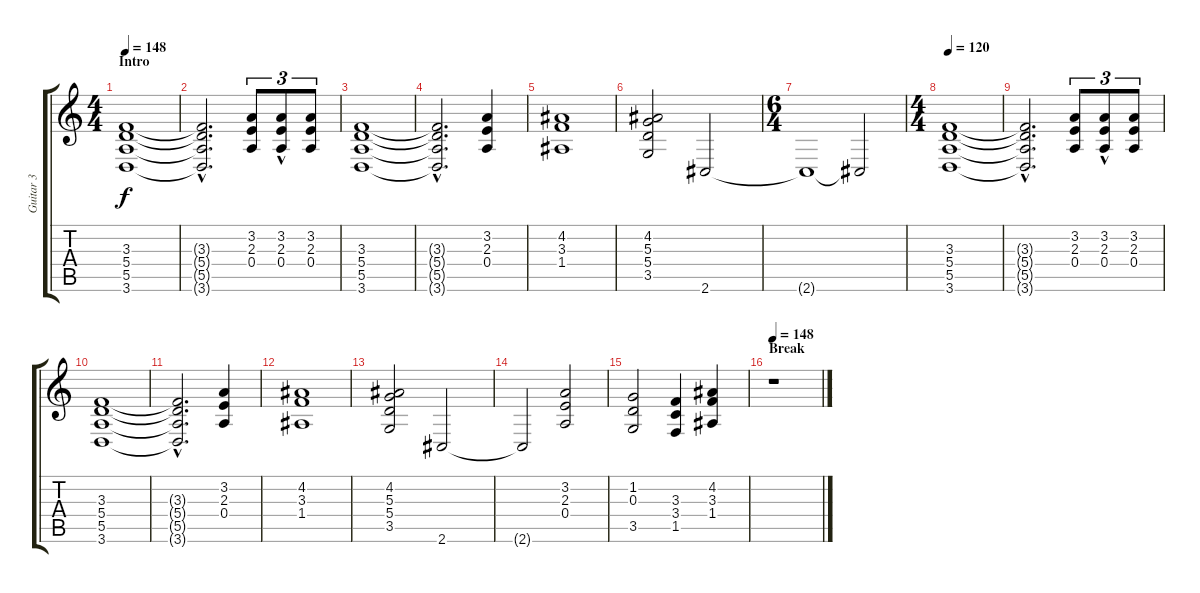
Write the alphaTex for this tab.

\track ("Guitar 3" "Guitar 3") {instrument overdrivenguitar}
\staff {score tabs}
\tuning (B3 Gb3 D3 A2 E2 B1) {hide}
\ts (4 4)
\section ("" "Intro")
\tempo 148
\tempo 120
\tempo 148
\clef g2
\ks c
(3.3 5.4 5.5 3.6).1{dy f instrument overdrivenguitar} |
(3.3{hac t} 5.4{hac t} 5.5{hac t} 3.6{hac t}).2{d} (3.2 2.3 0.4).8{tu (3 2)} (3.2{hac} 2.3{hac} 0.4{hac}).8{tu (3 2)} (3.2 2.3 0.4).8{tu (3 2)} |
(3.3 5.4 5.5 3.6).1 |
(3.3{hac t} 5.4{hac t} 5.5{hac t} 3.6{hac t}).2{d} (3.2 2.3 0.4).4 |
(4.2 3.3 1.4).1 |
(4.2 5.3 5.4 3.5).2 2.6.2 |
\ts (6 4)
2.6{t}.1 2.6{t}.2 |
\ts (4 4)
\tempo 120
(3.3 5.4 5.5 3.6).1 |
(3.3{hac t} 5.4{hac t} 5.5{hac t} 3.6{hac t}).2{d} (3.2 2.3 0.4).8{tu (3 2)} (3.2{hac} 2.3{hac} 0.4{hac}).8{tu (3 2)} (3.2 2.3 0.4).8{tu (3 2)} |
(3.3 5.4 5.5 3.6).1 |
(3.3{hac t} 5.4{hac t} 5.5{hac t} 3.6{hac t}).2{d} (3.2 2.3 0.4).4 |
(4.2 3.3 1.4).1 |
(4.2 5.3 5.4 3.5).2 2.6.2 |
2.6{t}.2 (3.2 2.3 0.4).2 |
(1.2 0.3 3.5).2 (3.3 3.4 1.5).4 (4.2 3.3 1.4).4 |
\section ("" "Break")
\tempo 148
r.1
